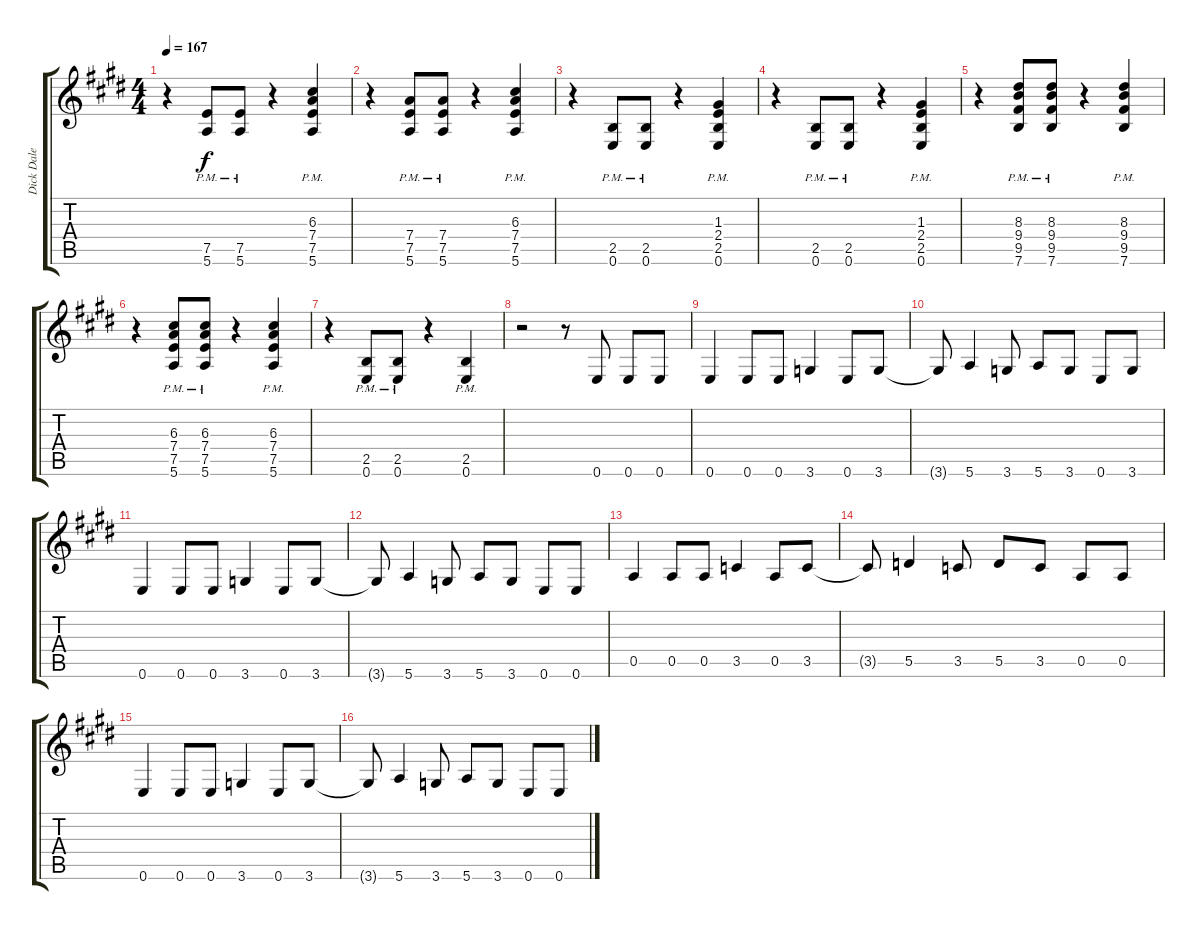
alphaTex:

\track ("Dick Dale" "Dick Dale") {instrument overdrivenguitar}
\staff {score tabs}
\tuning (E4 B3 G3 D3 A2 E2) {hide}
\ts (4 4)
\tempo 167
\clef g2
\ks e
r.4{dy f} (7.5{pm} 5.6).8 (7.5{pm} 5.6).8 r.4 (6.3 7.4 7.5{pm} 5.6).4 |
r.4 (7.4 7.5{pm} 5.6).8 (7.4 7.5{pm} 5.6).8 r.4 (6.3 7.4 7.5{pm} 5.6).4 |
r.4 (2.5{pm} 0.6).8 (2.5{pm} 0.6).8 r.4 (1.3 2.4 2.5{pm} 0.6).4 |
r.4 (2.5{pm} 0.6).8 (2.5{pm} 0.6).8 r.4 (1.3 2.4 2.5{pm} 0.6).4 |
r.4 (8.3 9.4 9.5{pm} 7.6).8 (8.3 9.4 9.5{pm} 7.6).8 r.4 (8.3 9.4 9.5{pm} 7.6).4 |
r.4 (6.3 7.4 7.5{pm} 5.6).8 (6.3 7.4 7.5{pm} 5.6).8 r.4 (6.3 7.4 7.5{pm} 5.6).4 |
r.4 (2.5{pm} 0.6).8 (2.5{pm} 0.6).8 r.4 (2.5{pm} 0.6).4 |
r.2 r.8 0.6.8 0.6.8 0.6.8 |
0.6.4 0.6.8 0.6.8 3.6.4 0.6.8 3.6.8 |
3.6{t}.8 5.6.4 3.6.8 5.6.8 3.6.8 0.6.8 3.6.8 |
0.6.4 0.6.8 0.6.8 3.6.4 0.6.8 3.6.8 |
3.6{t}.8 5.6.4 3.6.8 5.6.8 3.6.8 0.6.8 0.6.8 |
0.5.4 0.5.8 0.5.8 3.5.4 0.5.8 3.5.8 |
3.5{t}.8 5.5.4 3.5.8 5.5.8 3.5.8 0.5.8 0.5.8 |
0.6.4 0.6.8 0.6.8 3.6.4 0.6.8 3.6.8 |
3.6{t}.8 5.6.4 3.6.8 5.6.8 3.6.8 0.6.8 0.6.8
